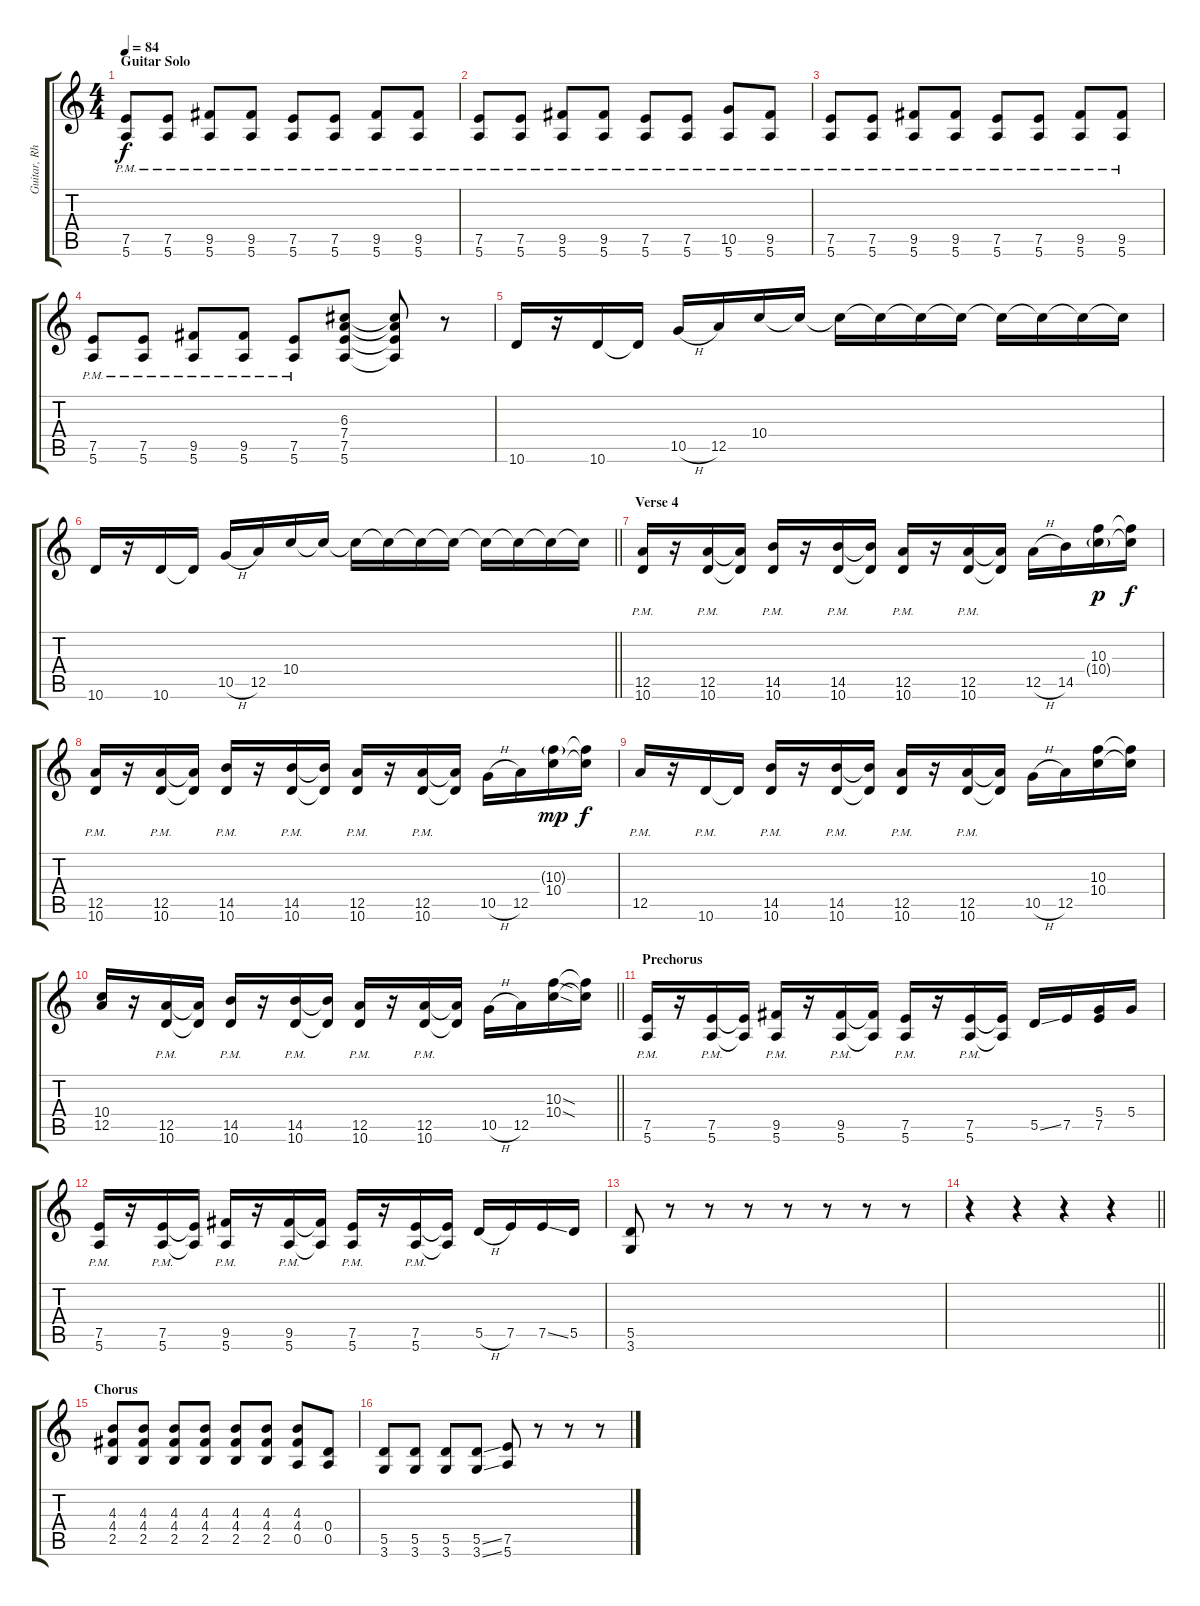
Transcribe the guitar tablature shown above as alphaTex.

\track ("Guitar, Rhythm" "Guitar, Rh") {instrument electricguitarjazz}
\staff {score tabs}
\tuning (E4 B3 G3 D3 A2 E2) {hide}
\ts (4 4)
\section ("" "Guitar Solo")
\tempo 84
\clef g2
\ks c
(7.5{pm} 5.6{pm}).8{dy f} (7.5{pm} 5.6{pm}).8 (9.5{pm} 5.6{pm}).8 (9.5{pm} 5.6{pm}).8 (7.5{pm} 5.6{pm}).8 (7.5{pm} 5.6{pm}).8 (9.5{pm} 5.6{pm}).8 (9.5{pm} 5.6{pm}).8 |
(7.5{pm} 5.6{pm}).8 (7.5{pm} 5.6{pm}).8 (9.5{pm} 5.6{pm}).8 (9.5{pm} 5.6{pm}).8 (7.5{pm} 5.6{pm}).8 (7.5{pm} 5.6{pm}).8 (10.5{pm} 5.6{pm}).8 (9.5{pm} 5.6{pm}).8 |
(7.5{pm} 5.6{pm}).8 (7.5{pm} 5.6{pm}).8 (9.5{pm} 5.6{pm}).8 (9.5{pm} 5.6{pm}).8 (7.5{pm} 5.6{pm}).8 (7.5{pm} 5.6{pm}).8 (9.5{pm} 5.6{pm}).8 (9.5{pm} 5.6{pm}).8 |
(7.5{pm} 5.6{pm}).8 (7.5{pm} 5.6{pm}).8 (9.5{pm} 5.6{pm}).8 (9.5{pm} 5.6{pm}).8 (7.5{pm} 5.6{pm}).8 (6.3 7.4 7.5 5.6).8 (6.3{t} 7.4{t} 7.5{t} 5.6{t}).8 r.8 |
10.6.16 r.16 10.6.16 10.6{t}.16 10.5{h}.16 12.5.16 10.4.16 10.4{t}.16 10.4{t}.16 10.4{t}.16 10.4{t}.16 10.4{t}.16 10.4{t}.16 10.4{t}.16 10.4{t}.16 10.4{t}.16 |
\barLineRight lightlight
10.6.16 r.16 10.6.16 10.6{t}.16 10.5{h}.16 12.5.16 10.4.16 10.4{t}.16 10.4{t}.16 10.4{t}.16 10.4{t}.16 10.4{t}.16 10.4{t}.16 10.4{t}.16 10.4{t}.16 10.4{t}.16 |
\section ("" "Verse 4")
(12.5{pm} 10.6{pm}).16 r.16 (12.5{pm} 10.6{pm}).16 (12.5{t} 10.6{t}).16 (14.5{pm} 10.6{pm}).16 r.16 (14.5{pm} 10.6{pm}).16 (14.5{t} 10.6{t}).16 (12.5{pm} 10.6{pm}).16 r.16 (12.5{pm} 10.6{pm}).16 (12.5{t} 10.6{t}).16 12.5{h}.16 14.5.16 (10.3 10.4{g}).16{dy p} (10.3{t} 10.4{t}).16{dy f} |
(12.5{pm} 10.6{pm}).16 r.16 (12.5{pm} 10.6{pm}).16 (12.5{t} 10.6{t}).16 (14.5{pm} 10.6{pm}).16 r.16 (14.5{pm} 10.6{pm}).16 (14.5{t} 10.6{t}).16 (12.5{pm} 10.6{pm}).16 r.16 (12.5{pm} 10.6{pm}).16 (12.5{t} 10.6{t}).16 10.5{h}.16 12.5.16 (10.3{g} 10.4).16{dy mp} (10.3{t} 10.4{t}).16{dy f} |
12.5{pm}.16 r.16 10.6{pm}.16 10.6{t}.16 (14.5{pm} 10.6{pm}).16 r.16 (14.5{pm} 10.6{pm}).16 (14.5{t} 10.6{t}).16 (12.5{pm} 10.6{pm}).16 r.16 (12.5{pm} 10.6{pm}).16 (12.5{t} 10.6{t}).16 10.5{h}.16 12.5.16 (10.3 10.4).16 (10.3{t} 10.4{t}).16 |
\barLineRight lightlight
(10.4 12.5).16 r.16 (12.5{pm} 10.6{pm}).16 (12.5{t} 10.6{t}).16 (14.5{pm} 10.6{pm}).16 r.16 (14.5{pm} 10.6{pm}).16 (14.5{t} 10.6{t}).16 (12.5{pm} 10.6{pm}).16 r.16 (12.5{pm} 10.6{pm}).16 (12.5{t} 10.6{t}).16 10.5{h}.16 12.5.16 (10.3{sod} 10.4{sod}).16 (10.3{t} 10.4{t}).16 |
\section ("" "Prechorus")
(7.5{pm} 5.6{pm}).16 r.16 (7.5{pm} 5.6{pm}).16 (7.5{t} 5.6{t}).16 (9.5{pm} 5.6{pm}).16 r.16 (9.5{pm} 5.6{pm}).16 (9.5{t} 5.6{t}).16 (7.5{pm} 5.6{pm}).16 r.16 (7.5{pm} 5.6{pm}).16 (7.5{t} 5.6{t}).16 5.5{ss}.16 7.5.16 (5.4 7.5).16 5.4.16 |
(7.5{pm} 5.6{pm}).16 r.16 (7.5{pm} 5.6{pm}).16 (7.5{t} 5.6{t}).16 (9.5{pm} 5.6{pm}).16 r.16 (9.5{pm} 5.6{pm}).16 (9.5{t} 5.6{t}).16 (7.5{pm} 5.6{pm}).16 r.16 (7.5{pm} 5.6{pm}).16 (7.5{t} 5.6{t}).16 5.5{h}.16 7.5.16 7.5{ss}.16 5.5.16 |
(5.5 3.6).8 r.8 r.8 r.8 r.8 r.8 r.8 r.8 |
\barLineRight lightlight
r.4 r.4 r.4 r.4 |
\section ("" "Chorus")
(4.3 4.4 2.5).8{volume 12 instrument distortionguitar} (4.3 4.4 2.5).8 (4.3 4.4 2.5).8 (4.3 4.4 2.5).8 (4.3 4.4 2.5).8 (4.3 4.4 2.5).8 (4.3 4.4 0.5).8 (0.4 0.5).8 |
(5.5 3.6).8 (5.5 3.6).8 (5.5 3.6).8 (5.5{ss} 3.6{ss}).8 (7.5 5.6).8 r.8 r.8 r.8
